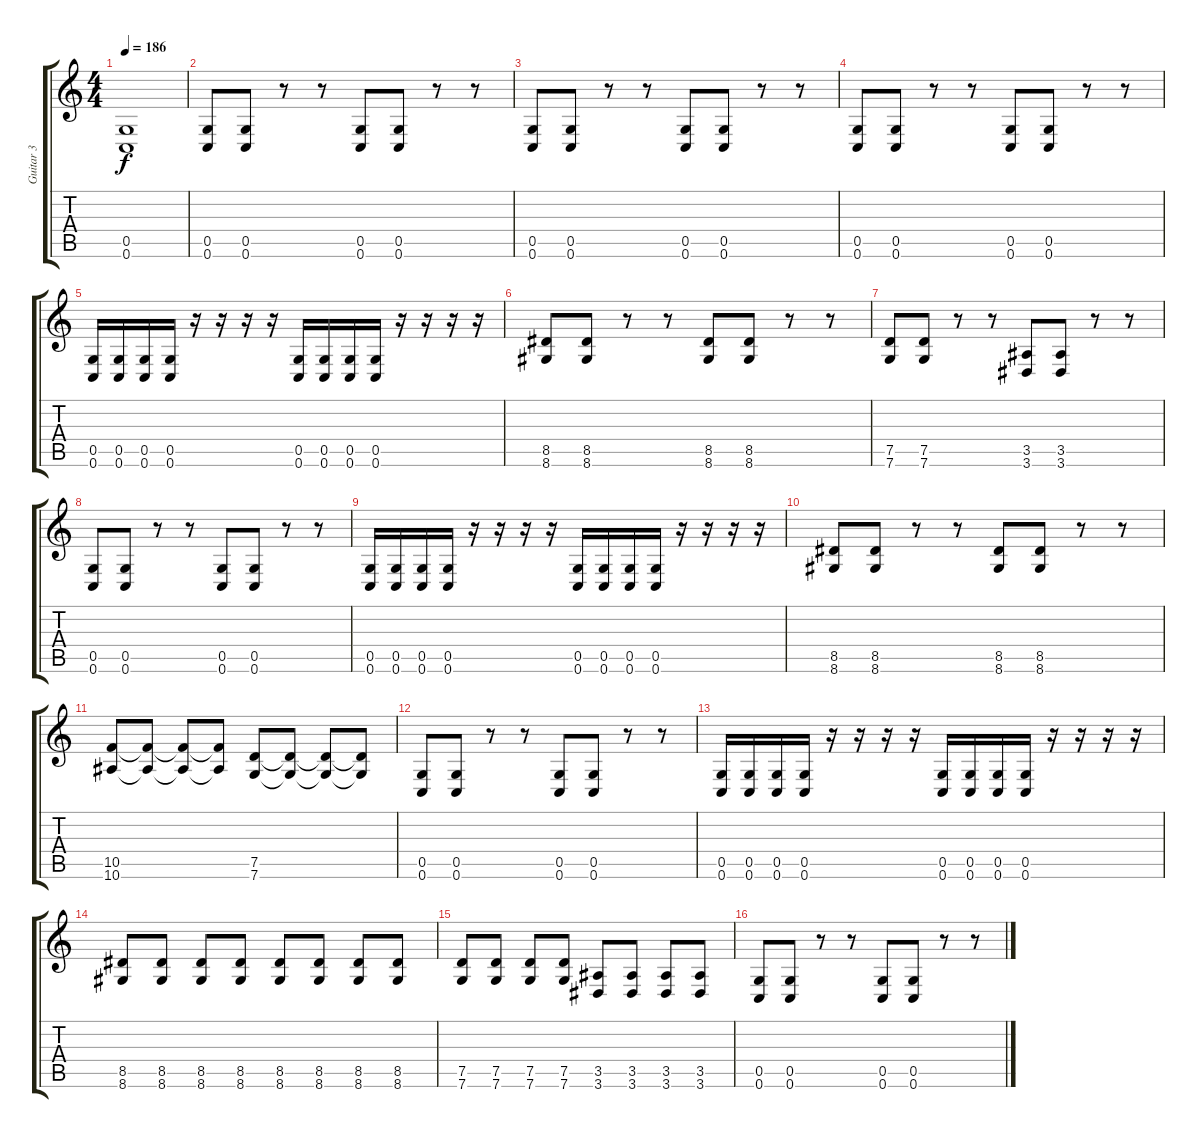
\track ("Guitar 3" "Guitar 3") {instrument distortionguitar}
\staff {score tabs}
\tuning (D4 A3 F3 C3 G2 C2) {hide}
\ts (4 4)
\tempo 186
\clef g2
\ks c
(0.5{t} 0.6{t}).1{dy f} |
(0.5 0.6).8 (0.5 0.6).8 r.8 r.8 (0.5 0.6).8 (0.5 0.6).8 r.8 r.8 |
(0.5 0.6).8 (0.5 0.6).8 r.8 r.8 (0.5 0.6).8 (0.5 0.6).8 r.8 r.8 |
(0.5 0.6).8 (0.5 0.6).8 r.8 r.8 (0.5 0.6).8 (0.5 0.6).8 r.8 r.8 |
(0.5 0.6).16 (0.5 0.6).16 (0.5 0.6).16 (0.5 0.6).16 r.16 r.16 r.16 r.16 (0.5 0.6).16 (0.5 0.6).16 (0.5 0.6).16 (0.5 0.6).16 r.16 r.16 r.16 r.16 |
(8.5 8.6).8 (8.5 8.6).8 r.8 r.8 (8.5 8.6).8 (8.5 8.6).8 r.8 r.8 |
(7.5 7.6).8 (7.5 7.6).8 r.8 r.8 (3.5 3.6).8 (3.5 3.6).8 r.8 r.8 |
(0.5 0.6).8 (0.5 0.6).8 r.8 r.8 (0.5 0.6).8 (0.5 0.6).8 r.8 r.8 |
(0.5 0.6).16 (0.5 0.6).16 (0.5 0.6).16 (0.5 0.6).16 r.16 r.16 r.16 r.16 (0.5 0.6).16 (0.5 0.6).16 (0.5 0.6).16 (0.5 0.6).16 r.16 r.16 r.16 r.16 |
(8.5 8.6).8 (8.5 8.6).8 r.8 r.8 (8.5 8.6).8 (8.5 8.6).8 r.8 r.8 |
(10.5 10.6).8 (10.5{t} 10.6{t}).8 (10.5{t} 10.6{t}).8 (10.5{t} 10.6{t}).8 (7.5 7.6).8 (7.5{t} 7.6{t}).8 (7.5{t} 7.6{t}).8 (7.5{t} 7.6{t}).8 |
(0.5 0.6).8 (0.5 0.6).8 r.8 r.8 (0.5 0.6).8 (0.5 0.6).8 r.8 r.8 |
(0.5 0.6).16 (0.5 0.6).16 (0.5 0.6).16 (0.5 0.6).16 r.16 r.16 r.16 r.16 (0.5 0.6).16 (0.5 0.6).16 (0.5 0.6).16 (0.5 0.6).16 r.16 r.16 r.16 r.16 |
(8.5 8.6).8 (8.5 8.6).8 (8.5 8.6).8 (8.5 8.6).8 (8.5 8.6).8 (8.5 8.6).8 (8.5 8.6).8 (8.5 8.6).8 |
(7.5 7.6).8 (7.5 7.6).8 (7.5 7.6).8 (7.5 7.6).8 (3.5 3.6).8 (3.5 3.6).8 (3.5 3.6).8 (3.5 3.6).8 |
(0.5 0.6).8 (0.5 0.6).8 r.8 r.8 (0.5 0.6).8 (0.5 0.6).8 r.8 r.8
